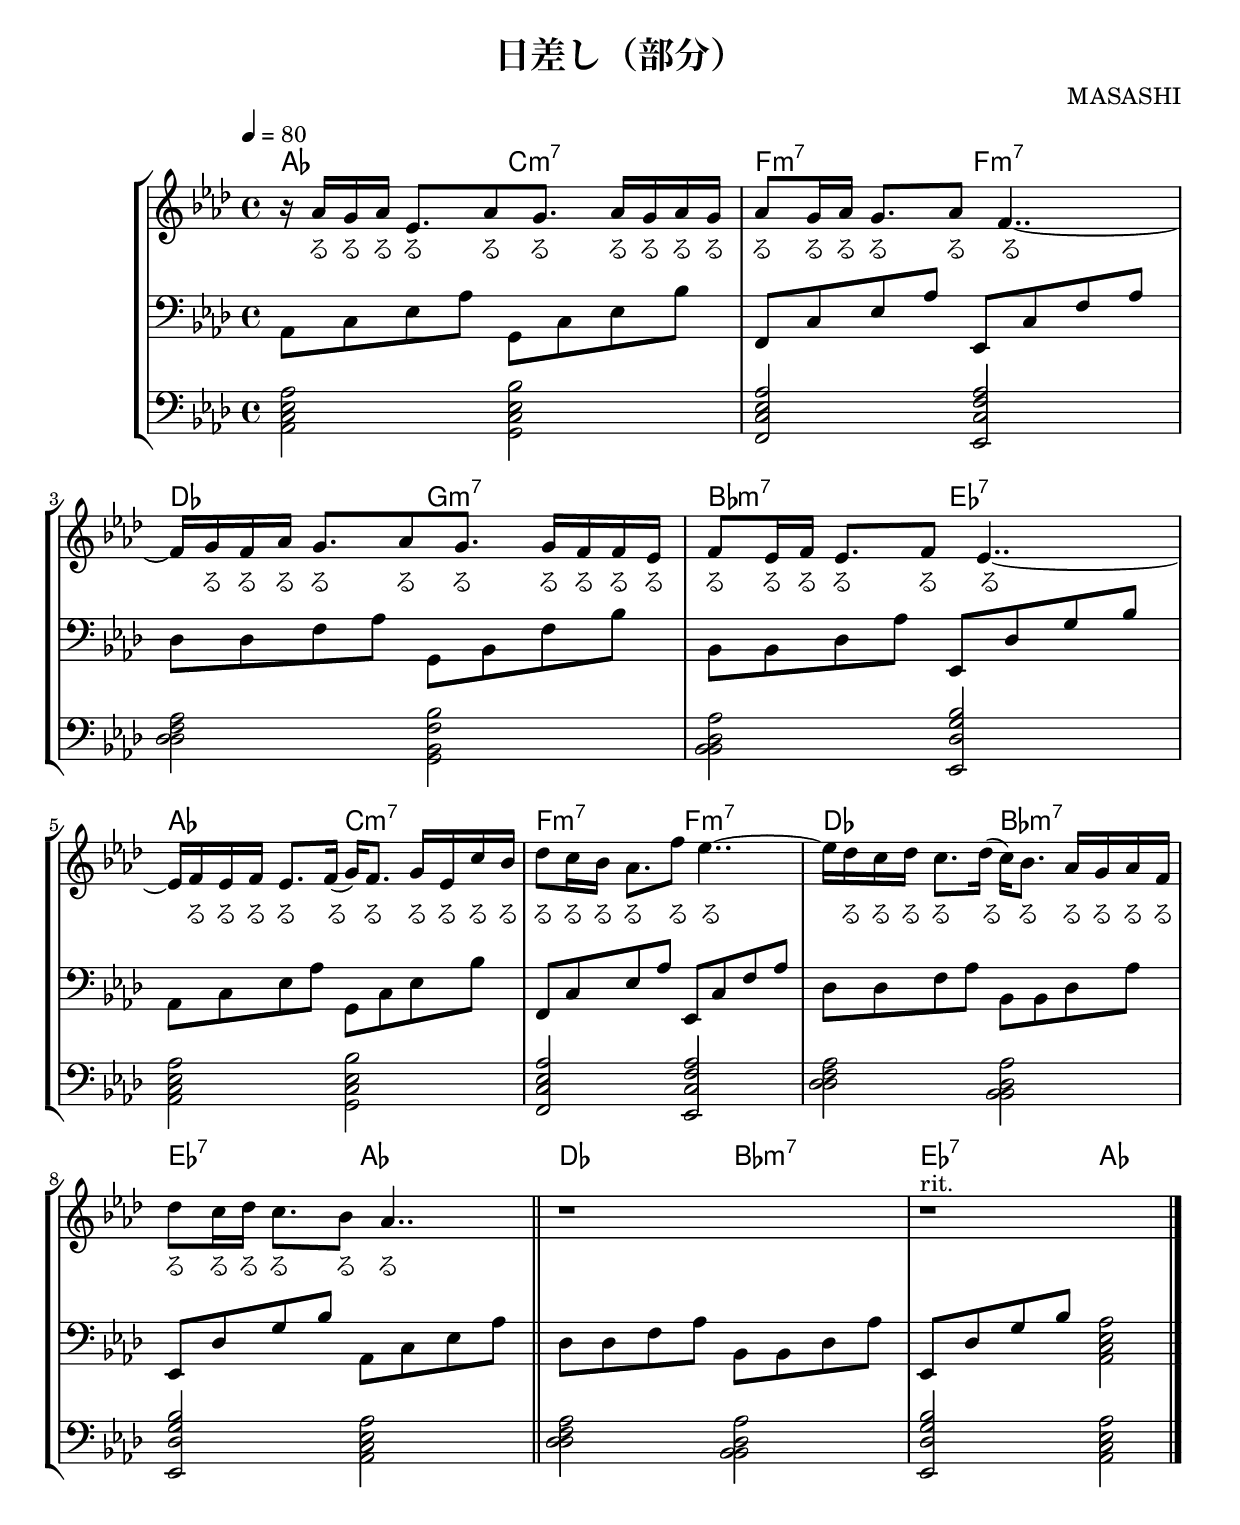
\version "2.12.1"

\header {
	title = \markup {日差し（部分）}
	composer = \markup \center-column {MASASHI}
}

harmony = \chordmode {
	as2 c:min7 f:min7 f:min7 des g:min7 bes:min7 es:7 as c:min7 f:min7 f:min7 des bes:min7 es:7 as 

	des bes:min7 es:7 as 
}

melody = {
	\set Staff.midiInstrument = #"fss0.35"
		\key as \major
	\tempo 4 = 80
r16 as'16  g'16  as'16  es'8.  as'8  g'8.  as'16  g'16  as'16  g'16 
	as'8  g'16  as'16  g'8.  as'8  f'4..~ 
	f'16  g'16  f'16  as'16  g'8.  as'8  g'8.  g'16  f'16  f'16  es'16 
	f'8  es'16  f'16  es'8.  f'8  es'4..~ 
	es'16  f'16  es'16  f'16  es'8.  f'16  (g'16)  f'8.  g'16  es'16  c''16  bes'16 
	des''8  c''16  bes'16  as'8.  f''8  es''4..~ 
	es''16  des''16  c''16  des''16  c''8.  des''16  (c''16)  bes'8.  as'16  g'16  as'16  f'16 
	des''8  c''16  des''16  c''8.  bes'8  as'4..
	r1 | r1^"rit." \bar "|."
}

words = \lyricmode {
	る  る  る  る  る  る  る  る  る  る  る  る  る  る  る  る  る  る  る  る  る  る  る  る  る  る  る  る  る  る  る  る  る  る  る  る  る  る  る  る  る  る  る  る  る  る  る  る  る  る  る  る  る  る  る  る  る  る  る  る  る  る  る  る  
	
}

tempochange = {
	\tempo 4 = 80
	r1 | r1 | r1 | r1 | r1 | r1 | r1 | r1 \bar "||"
	\tempo 4 = 80
	r1 | \tempo 4 = 60 r2 \tempo 4 = 53 r2 \bar "|."
}

mainacc = {
	\clef bass
	\set Staff.midiInstrument = #"Acoustic Guitar (steel)"
	\key as \major
	\tempo 4 = 80
	as,8 c8 es8 as8
	g,8 c8 es8 bes8
	f,8 c8 es8 as8
	es,8 c8 f8 as8
	des8 des8 f8 as8
	g,8 bes,8 f8 bes8
	bes,8 bes,8 des8 as8
	es,8 des8 g8 bes8
	as,8 c8 es8 as8
	g,8 c8 es8 bes8
	f,8 c8 es8 as8
	es,8 c8 f8 as8
	des8 des8 f8 as8
	bes,8 bes,8 des8 as8
	es,8 des8 g8 bes8
	as,8 c8 es8 as8
	\bar "||"

	\set Staff.midiInstrument = #"Acoustic Guitar (steel)"
	des8 des8 f8 as8
	bes,8 bes,8 des8 as8
	es,8 des8 g8 bes8
	<as, c es as>2
	\bar "|."
}

subacc = {
	\clef bass
	\set Staff.midiInstrument = #"Electric Guitar (clean)"
	\key as \major
	\tempo 4 = 80
	<as, c es as>2
	<g, c es bes>2
	<f, c es as>2
	<es, c f as>2
	<des des f as>2
	<g, bes, f bes>2
	<bes, bes, des as>2
	<es, des g bes>2
	<as, c es as>2
	<g, c es bes>2
	<f, c es as>2
	<es, c f as>2
	<des des f as>2
	<bes, bes, des as>2
	<es, des g bes>2
	<as, c es as>2
	\bar "||"

	\set Staff.midiInstrument = #"Electric Guitar (clean)"
	<des des f as>2
	<bes, bes, des as>2
	<es, des g bes>2
	<as, c es as>2
	\bar "|."
}

percA = {
	\drummode {
	r1 |r1 |r1 |r1 |r1 |r1 |r1 |r1 \bar "||"
	r1 |r1 \bar "|."
	}
}

percB = {
	\drummode {
	r1 |r1 |r1 |r1 |r1 |r1 |r1 |r1 \bar "||"
	r1 |r1 \bar "|."
	}
}

percC = {
	\drummode {
	r1 |r1 |r1 |r1 |r1 |r1 |r1 |r1 \bar "||"
	r1 |r1 \bar "|."
	}
}

percD = {
	\drummode {
	r1 |r1 |r1 |r1 |r1 |r1 |r1 |r1 \bar "||"
	r1 |r1 \bar "|."
	}
}

percE = {
	\drummode {
	r1 |r1 |r1 |r1 |r1 |r1 |r1 |r1 \bar "||"
	r1 |r1 \bar "|."
	}
}

\score {
	<<
		\new StaffGroup <<
			\new ChordNames {\harmony}
			\new Voice = "melody" {\melody}
			\new Lyrics \lyricsto "melody" \words
			\new Staff = "mainacc" {\mainacc}
			\new Staff = "subacc" {\subacc}
		>>
	>>
	\layout { }
}
